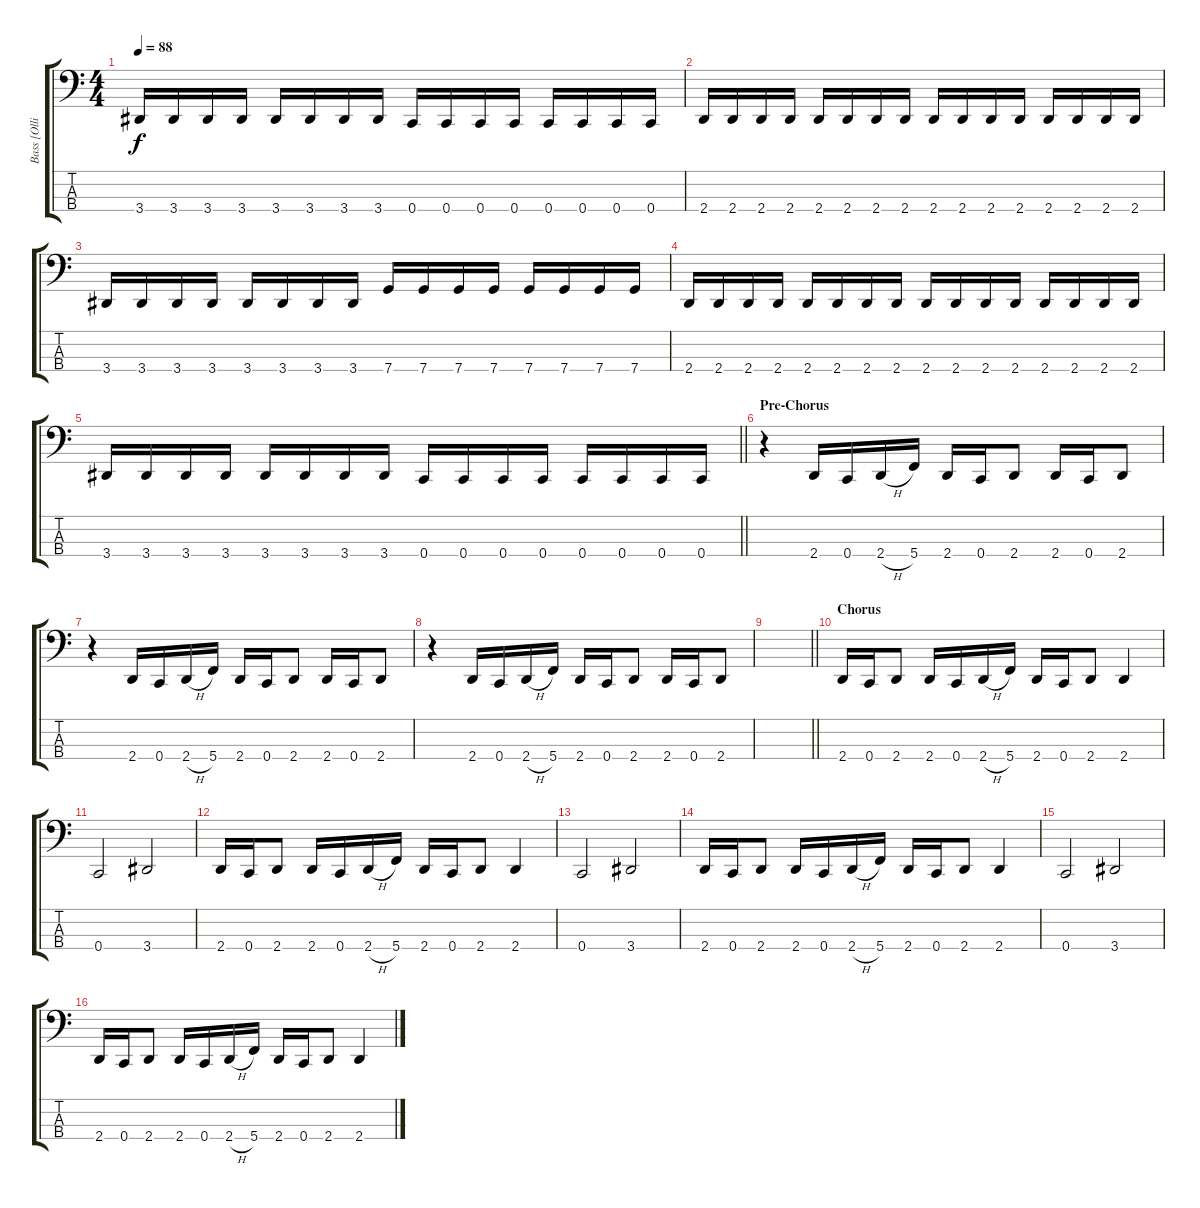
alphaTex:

\track ("Bass [Olli]" "Bass [Olli") {instrument electricbassfinger}
\staff {score tabs}
\tuning (F2 C2 G1 C1) {hide}
\ts (4 4)
\tempo 88
\clef f4
\ks c
3.4.16{dy f} 3.4.16 3.4.16 3.4.16 3.4.16 3.4.16 3.4.16 3.4.16 0.4.16 0.4.16 0.4.16 0.4.16 0.4.16 0.4.16 0.4.16 0.4.16 |
2.4.16 2.4.16 2.4.16 2.4.16 2.4.16 2.4.16 2.4.16 2.4.16 2.4.16 2.4.16 2.4.16 2.4.16 2.4.16 2.4.16 2.4.16 2.4.16 |
3.4.16 3.4.16 3.4.16 3.4.16 3.4.16 3.4.16 3.4.16 3.4.16 7.4.16 7.4.16 7.4.16 7.4.16 7.4.16 7.4.16 7.4.16 7.4.16 |
2.4.16 2.4.16 2.4.16 2.4.16 2.4.16 2.4.16 2.4.16 2.4.16 2.4.16 2.4.16 2.4.16 2.4.16 2.4.16 2.4.16 2.4.16 2.4.16 |
\barLineRight lightlight
3.4.16 3.4.16 3.4.16 3.4.16 3.4.16 3.4.16 3.4.16 3.4.16 0.4.16 0.4.16 0.4.16 0.4.16 0.4.16 0.4.16 0.4.16 0.4.16 |
\section ("" "Pre-Chorus")
r.4 2.4.16 0.4.16 2.4{h}.16 5.4.16 2.4.16 0.4.16 2.4.8 2.4.16 0.4.16 2.4.8 |
r.4 2.4.16 0.4.16 2.4{h}.16 5.4.16 2.4.16 0.4.16 2.4.8 2.4.16 0.4.16 2.4.8 |
r.4 2.4.16 0.4.16 2.4{h}.16 5.4.16 2.4.16 0.4.16 2.4.8 2.4.16 0.4.16 2.4.8 |
\barLineRight lightlight
|
\section ("" "Chorus")
2.4.16 0.4.16 2.4.8 2.4.16 0.4.16 2.4{h}.16 5.4.16 2.4.16 0.4.16 2.4.8 2.4.4 |
0.4.2 3.4.2 |
2.4.16 0.4.16 2.4.8 2.4.16 0.4.16 2.4{h}.16 5.4.16 2.4.16 0.4.16 2.4.8 2.4.4 |
0.4.2 3.4.2 |
2.4.16 0.4.16 2.4.8 2.4.16 0.4.16 2.4{h}.16 5.4.16 2.4.16 0.4.16 2.4.8 2.4.4 |
0.4.2 3.4.2 |
2.4.16 0.4.16 2.4.8 2.4.16 0.4.16 2.4{h}.16 5.4.16 2.4.16 0.4.16 2.4.8 2.4.4
